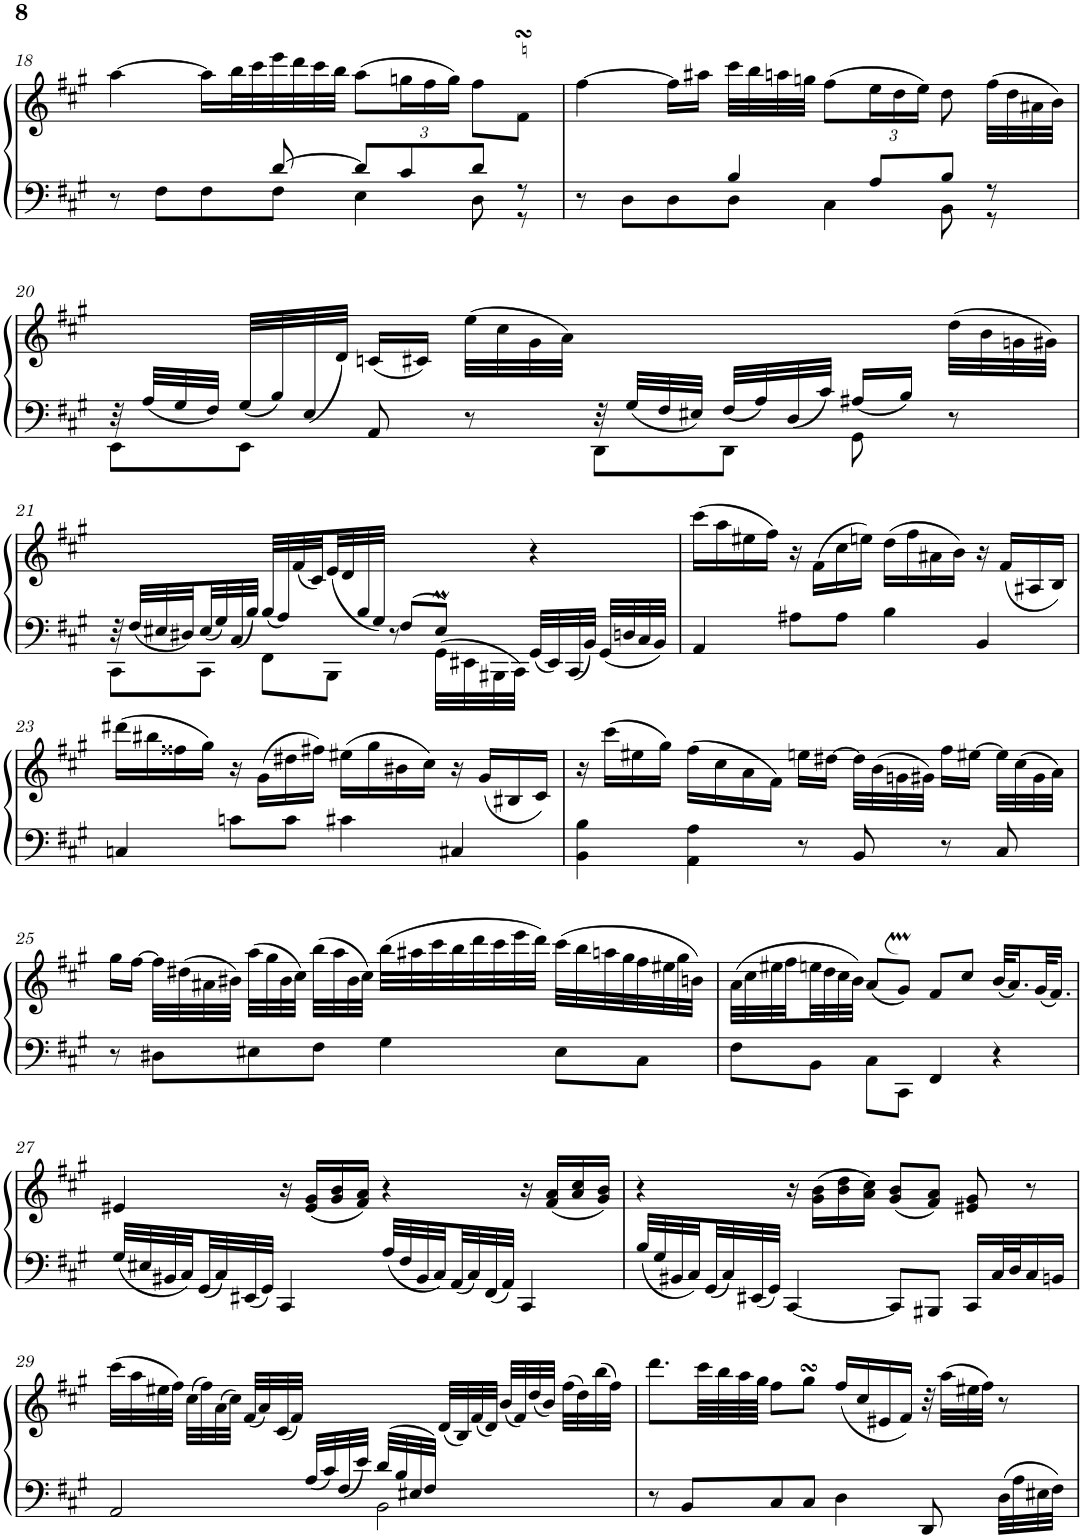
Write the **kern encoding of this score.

**kern	**kern
*part1	*part1
*staff2	*staff1
*I"Piano vertical	*
*I'Pno.	*
!!LO:PB:g=z
*clefF4	*clefG2
*k[f#c#g#]	*k[f#c#g#]
*M4/4	*M4/4
*met(c)	*met(c)
=18	=18
*^	*
8r	8ryy	[4aa\
8ryy	8F#\L	.
8ryy	8F#\	16aa\LL]
.	.	32bb\L
.	.	32ccc#\
[8d/	8F#\J	32eee\
.	.	32ddd\
.	.	32ccc#\
.	.	32bb\JJJ
8d/L]	4E\	(8aa\L
*	*	*Xbrackettup
8c#/	.	24ggn\L
.	.	24ff#\
.	.	24gg\JJ)
8d/J	8D\	8ff#\L
8r	8r	8f#\sSSs 8gn\sSSsJ
=19	=19	=19
8r	8ryy	[4ff#\
8ryy	8D\L	.
8ryy	8D\	16ff#\LL]
.	.	16aa#X\JJ
4B/	8D\J	32ccc#\LLL
.	.	32bb\
.	.	32aan\
.	.	32ggn\JJJ
.	4C#\	(8ff#\L
8A/L	.	24ee\L
.	.	24dd\
.	.	24ee\JJ)
8B/J	8BB\	8dd\
8r	8r	(32ff#\LLL
.	.	32dd\
.	.	32a#X\
.	.	32b\JJJ)
!!LO:LB:g=z
=20	=20	=20
32ryy	8EE\L	32r
32A/LLL	.	8.ryy
32G#/	.	.
32F#/JJJ	.	.
32G#/LLL	8EE\J	.
32B/	.	.
(<32E/	.	.
16ryy	.	32d/JJJ)
.	8AA/	(16cn/LL
.	.	16c#X/JJ)
.	8r	(32ee\LLL
.	.	32cc#\
.	.	32g#\
.	.	32a\JJJ)
.	8DD\L	32r
32G#/LLL	.	16.ryy
32F#/	.	.
32E#X/JJJ	.	.
32F#/LLL	8DD\J	.
32A/	.	.
32D/	.	.
32c#/JJJ	.	.
16A#X/LL	8GG#\	.
16B/JJ	.	.
8ryy	8r	(32dd\LLL
.	.	32b\
.	.	32gn\
.	.	32g#X\JJJ)
!!LO:LB:g=z
=21	=21	=21
32ryy	8CC#\L	32r
32F#/LLL	.	32ryy
32E#X/	.	.
32D#X/	.	.
32E#/	8CC#\J	.
32G#/	.	.
32C#/	.	.
32B/JJJ	.	.
32B/LLL	8FF#\L	.
32A/	.	.
8ryy	.	(<32f#/
.	.	32c#/)
.	8BBB\J	(<32e/
.	.	32d/
32B/	.	16ryy
32G#/JJJ)	.	.
8F#/L	8r	.
8E#m/J	32GG#\LLL	.
.	32EE#X\	.
.	32BBB#X\	.
.	32CC#\JJJ	.
4ryy	32GG#/LLL	4r
.	32EE#/	.
.	32CC#/	.
.	32BB/JJJ	.
.	32GG#/LLL	.
.	32Dn/	.
.	32C#/	.
.	32BB/JJJ	.
*v	*v	*
=22	=22
4AA/	(16ccc#\LL
.	16aa\
.	16ee#X\
.	16ff#\JJ)
8A#X\L	16r
.	(16f#\LL
8A#\J	16cc#\
.	16een\JJ)
4B\	(16dd\LL
.	16ff#\
.	16a#X\
.	16b\JJ)
4BB/	16r
.	(16f#/LL
.	16A#X/
.	16B/JJ)
!!LO:LB:g=z
=23	=23
4Cn/	(16ddd#X\LL
.	16bb#X\
.	16ff##X\
.	16gg#\JJ)
8cn\L	16r
.	(16g#\LL
8c\J	16dd#X\
.	16ff#X\JJ)
4c#X\	(16ee#X\LL
.	16gg#\
.	16b#X\
.	16cc#\JJ)
4C#X/	16r
.	(16g#/LL
.	16B#X/
.	16c#/JJ)
=24	=24
4BB\ 4B\	16r
.	(16ccc#\LL
.	16ee#X\
.	16gg#\JJ)
4AA\ 4A\	(16ff#\LL
.	16cc#\
.	16a\
.	16f#\JJ)
8r	16een\LL
.	[16dd#X\JJ
8BB/	32dd#\LLL]
.	(32b\
.	32gn\
.	32g#X\JJJ)
8r	16ff#\LL
.	[16ee#X\JJ
8C#/	32ee#\LLL]
.	(32cc#\
.	32g#\
.	32a\JJJ)
!!LO:LB:g=z
=25	=25
8r	16gg#\LL
.	[16ff#\JJ
8D#X\L	32ff#\LLL]
.	(32dd#X\
.	32a#X\
.	32b#X\JJJ)
8E#X\	(32aa\LLL
.	32gg#\
.	32b#\
.	32cc#\JJJ)
8F#\J	(32bb\LLL
.	32aa\
.	32b#\
.	32cc#\JJJ)
4G#\	(32bb\LLL
.	32aa#X\
.	32ccc#\
.	32bb\
.	32ddd\
.	32ccc#\
.	32eee\
.	32ddd\JJJ)
8E#\L	(32ccc#\LLL
.	32bb\
.	32aan\
.	32gg#\
8C#\J	32ff#\
.	32ee#X\
.	32gg#\
.	32bn\JJJ)
=26	=26
8F#\L	(32a\LLL
.	32cc#\
.	32ee#X\
.	32ff#\
8BB\J	32een\
.	32dd\
.	32cc#\
.	32b\JJJ)
8C#\L	(8a/L
8CC#\J	8g#m/J)
4FF#/	8f#/L
.	8cc#/J
4r	(32b/KLL
.	16.a/)
.	(32g#/K
.	16.f#/JJ)
!!LO:LB:g=z
=27	=27
32G#/LLL	4e#X/
32E#X/	.
32BB#X/	.
32C#/	.
32GG#/	.
32C#/	.
32EE#X/	.
32GG#/JJJ	.
4CC#/	16r
.	(16e#/ 16g#/LL
.	16g#/ 16b/
.	16f#/ 16a/JJ)
32A/LLL	4r
32F#/	.
32BB#/	.
32C#/	.
32AA/	.
32C#/	.
32FF#/	.
32AA/JJJ	.
4CC#/	16r
.	(16f#/ 16a/LL
.	16a/ 16cc#/
.	16g#/ 16b/JJ)
=28	=28
32B/LLL	4r
32G#/	.
32BB#X/	.
32C#/	.
32GG#/	.
32C#/	.
32EE#X/	.
32GG#/JJJ	.
[4CC#/	16r
.	(16g#\ 16b\LL
.	16b\ 16dd\
.	16a\ 16cc#\JJ)
8CC#/L]	(8g#/ 8b/L
8BBB#X/J	8f#/ 8a/J)
16CC#/LL	8e#X/ 8g#/
32C#/L	.
32D/J	.
16C#/	8r
16BBn/JJ	.
!!LO:LB:g=z
=29	=29
*^	*
4.ryy	2AA/	(32ccc#\LLL
.	.	32aa\
.	.	32ee#X\
.	.	32ff#\JJJ)
.	.	(32cc#\LLL
.	.	32ff#\)
.	.	(32a\
.	.	32cc#\JJJ)
.	.	(32f#/LLL
.	.	32a/)
.	.	(32c#/
.	.	32f#/JJJ)
32A/LLL	.	4ryy
32c#/	.	.
32F#/	.	.
32e/JJJ	.	.
32d/LLL	2BB\	.
32B/	.	.
32E#X/	.	.
32F#/JJJ	.	.
4.ryy	.	(32d/LLL
.	.	32B/)
.	.	(32f#/
.	.	32d/JJJ)
.	.	(32b/LLL
.	.	32f#/)
.	.	(32dd/
.	.	32b/JJJ)
.	.	(32ff#\LLL
.	.	32dd\)
.	.	(32bb\
.	.	32ff#\JJJ)
*v	*v	*
=30	=30
8r	8.ddd\L
8BB/L	.
.	64ccc#\LLL
.	64bb\
.	64aa\
.	64gg#\JJJJ
8C#/	8ff#\L
8C#/J	8gg#sSsS\J
4D\	(16ff#/LL
.	16cc#/
.	16e#X/
.	16f#/JJ)
8DD/	32r
.	(32aa\LLL
.	32ee#X\
.	32ff#\JJJ)
32D\LLL	8r
32A\	.
32E#X\	.
32F#\JJJ	.
=	=
*-	*-
